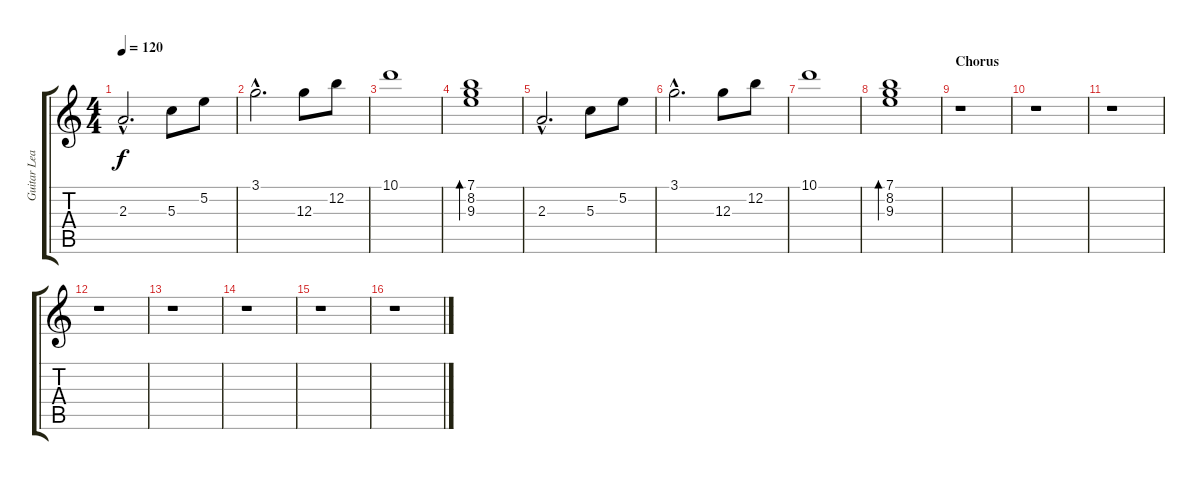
\track ("Guitar Lead (Solo)" "Guitar Lea") {instrument distortionguitar}
\staff {score tabs}
\tuning (E4 B3 G3 D3 A2 E2) {hide}
\ts (4 4)
\tempo 120
\clef g2
\ks aminor
2.3{hac}.2{d dy f volume 16 instrument acousticguitarsteel} 5.3.8 5.2.8 |
3.1{hac}.2{d} 12.3.8 12.2.8 |
10.1.1 |
(7.1 8.2 9.3).1{bd 120} |
2.3{hac}.2{d volume 16 instrument acousticguitarsteel} 5.3.8 5.2.8 |
3.1{hac}.2{d} 12.3.8 12.2.8 |
10.1.1 |
(7.1 8.2 9.3).1{bd 120} |
\section ("" "Chorus")
\ks c
r.1 |
r.1 |
r.1 |
r.1 |
r.1 |
r.1 |
r.1 |
r.1
